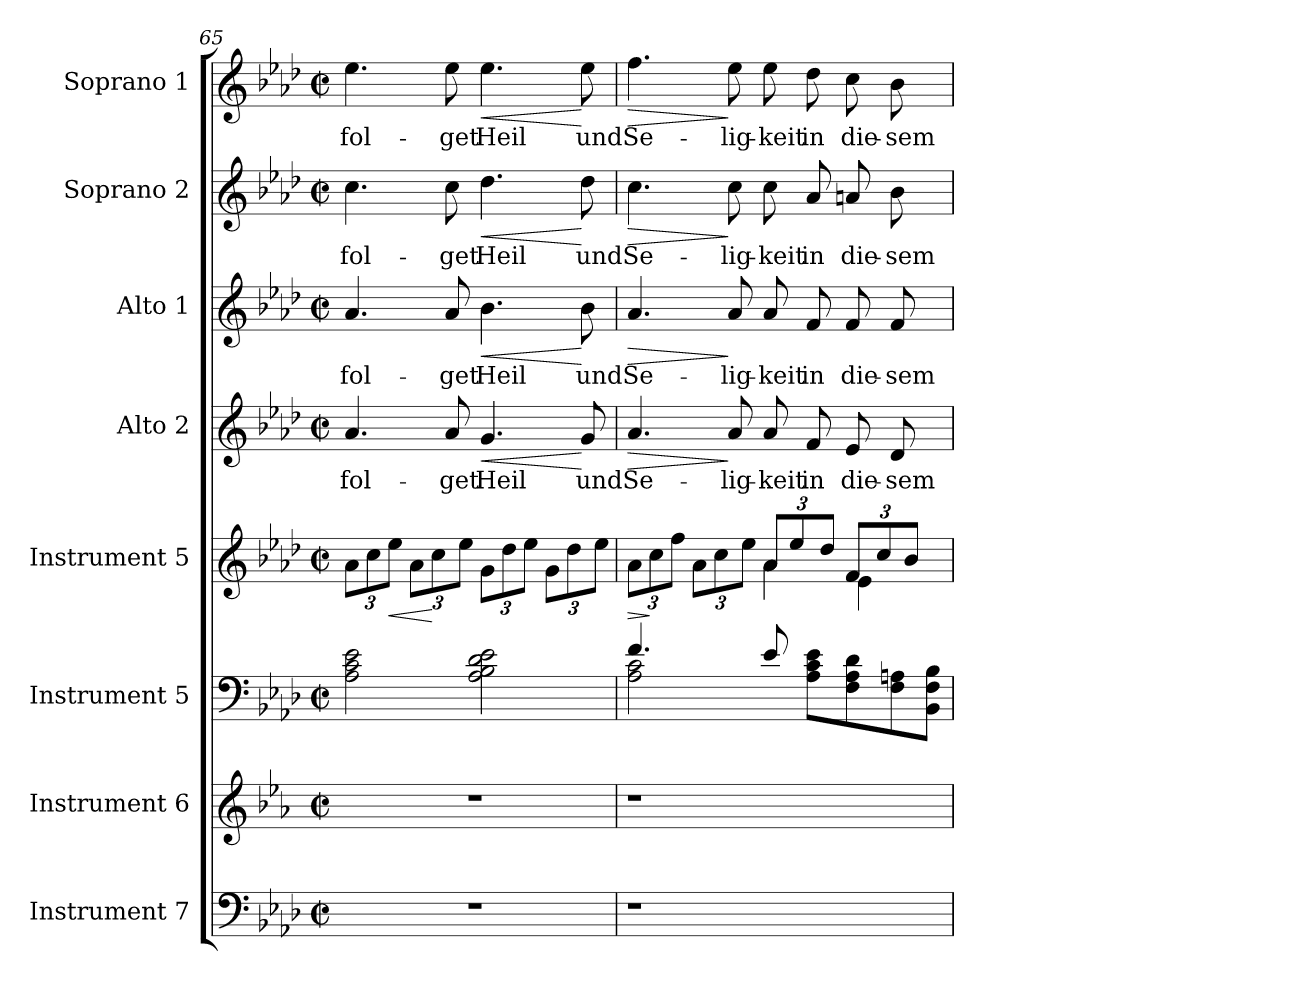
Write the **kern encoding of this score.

**kern	**kern	**kern	**kern	**dynam	**kern	**text	**dynam	**kern	**text	**dynam	**kern	**text	**dynam	**kern	**text	**dynam
*part8	*part7	*part6	*part5	*part5	*part4	*part4	*part4	*part3	*part3	*part3	*part2	*part2	*part2	*part1	*part1	*part1
*staff8	*staff7	*staff6	*staff5	*staff5	*staff4	*staff4	*staff4	*staff3	*staff3	*staff3	*staff2	*staff2	*staff2	*staff1	*staff1	*staff1
*I"Instrument 7	*I"Instrument 6	*I"Instrument 5	*I"Instrument 5	*	*I"Alto 2	*	*	*I"Alto 1	*	*	*I"Soprano 2	*	*	*I"Soprano 1	*	*
*clefF4	*clefG2	*clefF4	*clefG2	*	*clefG2	*	*	*clefG2	*	*	*clefG2	*	*	*clefG2	*	*
*k[b-e-a-d-]	*k[b-e-a-]	*k[b-e-a-d-]	*k[b-e-a-d-]	*	*k[b-e-a-d-]	*	*	*k[b-e-a-d-]	*	*	*k[b-e-a-d-]	*	*	*k[b-e-a-d-]	*	*
*A-:	*E-:	*A-:	*A-:	*	*A-:	*	*	*A-:	*	*	*A-:	*	*	*A-:	*	*
*M2/2	*M2/2	*M2/2	*M2/2	*	*M2/2	*	*	*M2/2	*	*	*M2/2	*	*	*M2/2	*	*
*met(c|)	*met(c|)	*met(c|)	*met(c|)	*	*met(c|)	*	*	*met(c|)	*	*	*met(c|)	*	*	*met(c|)	*	*
*	*	*	*Xbrackettup	*	*	*	*	*	*	*	*	*	*	*	*	*
=65	=65	=65	=65	=65	=65	=65	=65	=65	=65	=65	=65	=65	=65	=65	=65	=65
!	!	!	!	!	!	!LO:LY:b:cj	!	!	!LO:LY:b:cj	!	!	!LO:LY:b:cj	!	!	!LO:LY:b:cj	!
1r	1r	2c\ 2A-\ 2e-\	12a-\L	.	4.a-/	fol-	.	4.a-/	fol-	.	4.cc\	fol-	.	4.ee-\	fol-	.
.	.	.	12cc\	.	.	.	.	.	.	.	.	.	.	.	.	.
!	!	!	!	!LO:HP:b	!	!	!	!	!	!	!	!	!	!	!	!
.	.	.	12ee-\J	<	.	.	.	.	.	.	.	.	.	.	.	.
.	.	.	12a-\L	.	.	.	.	.	.	.	.	.	.	.	.	.
.	.	.	12cc\	[	.	.	.	.	.	.	.	.	.	.	.	.
!	!	!	!	!	!	!LO:LY:b:cj	!	!	!LO:LY:b:cj	!	!	!LO:LY:b:cj	!	!	!LO:LY:b:cj	!
.	.	.	.	.	8a-/	-get	.	8a-/	-get	.	8cc\	-get	.	8ee-\	-get	.
.	.	.	12ee-\J	.	.	.	.	.	.	.	.	.	.	.	.	.
!	!	!	!	!	!	!LO:LY:b:cj	!LO:HP:b	!	!LO:LY:b:cj	!LO:HP:b	!	!LO:LY:b:cj	!LO:HP:b	!	!LO:LY:b:cj	!LO:HP:b
.	.	2e-\ 2d-\ 2A-\ 2B-\	12g\L	.	4.g/	Heil	<	4.b-\	Heil	<	4.dd-\	Heil	<	4.ee-\	Heil	<
.	.	.	12dd-\	.	.	.	.	.	.	.	.	.	.	.	.	.
.	.	.	12ee-\J	.	.	.	.	.	.	.	.	.	.	.	.	.
.	.	.	12g\L	.	.	.	.	.	.	.	.	.	.	.	.	.
.	.	.	12dd-\	.	.	.	.	.	.	.	.	.	.	.	.	.
!	!	!	!	!	!	!LO:LY:b:cj	!	!	!LO:LY:b:cj	!	!	!LO:LY:b:cj	!	!	!LO:LY:b:cj	!
.	.	.	.	.	8g/	und	[	8b-\	und	[	8dd-\	und	[	8ee-\	und	[
.	.	.	12ee-\J	.	.	.	.	.	.	.	.	.	.	.	.	.
=66	=66	=66	=66	=66	=66	=66	=66	=66	=66	=66	=66	=66	=66	=66	=66	=66
*	*	*^	*^	*	*	*	*	*	*	*	*	*	*	*	*	*
!	!	!	!	!	!	!LO:HP:b	!	!LO:LY:b:cj	!LO:HP:b	!	!LO:LY:b:cj	!LO:HP:b	!	!LO:LY:b:cj	!LO:HP:b	!	!LO:LY:b:cj	!LO:HP:b
1r	1r	2c\ 2A-\	4.f/	2ryy	12a-\L	>	4.a-/	Se-	>	4.a-/	Se-	>	4.cc\	Se-	>	4.ff\	Se-	>
.	.	.	.	.	12cc\	]	.	.	.	.	.	.	.	.	.	.	.	.
.	.	.	.	.	12ff\J	.	.	.	.	.	.	.	.	.	.	.	.	.
.	.	.	.	.	12a-\L	.	.	.	.	.	.	.	.	.	.	.	.	.
.	.	.	.	.	12cc\	.	.	.	.	.	.	.	.	.	.	.	.	.
!	!	!	!	!	!	!	!	!LO:LY:b:cj	!	!	!LO:LY:b:cj	!	!	!LO:LY:b:cj	!	!	!LO:LY:b:cj	!
.	.	.	2.ryy	.	.	.	8a-/	-lig-	]	8a-/	-lig-	]	8cc\	-lig-	]	8ee-\	-lig-	]
.	.	.	.	.	12ee-\J	.	.	.	.	.	.	.	.	.	.	.	.	.
!	!	!	!	!	!	!	!	!LO:LY:b:cj	!	!	!LO:LY:b:cj	!	!	!LO:LY:b:cj	!	!	!LO:LY:b:cj	!
.	.	8e-/	.	12a-/L	4a-\	.	8a-/	-keit	.	8a-/	-keit	.	8cc\	-keit	.	8ee-\	-keit	.
.	.	.	.	12ee-/	.	.	.	.	.	.	.	.	.	.	.	.	.	.
!	!	!	!	!	!	!	!	!LO:LY:b:cj	!	!	!LO:LY:b:cj	!	!	!LO:LY:b:cj	!	!	!LO:LY:b:cj	!
.	.	8c\ 8A-\ 8e-\L	.	.	.	.	8f/	in	.	8f/	in	.	8a-/	in	.	8dd-\	in	.
.	.	.	.	12dd-/J	.	.	.	.	.	.	.	.	.	.	.	.	.	.
!	!	!	!	!	!	!	!	!LO:LY:b:cj	!	!	!LO:LY:b:cj	!	!	!LO:LY:b:cj	!	!	!LO:LY:b:cj	!
.	.	8d-\ 8A-\ 8F\	.	12f/L	4e-\	.	8e-/	die-	.	8f/	die-	.	8an/	die-	.	8cc\	die-	.
.	.	.	.	12cc/	.	.	.	.	.	.	.	.	.	.	.	.	.	.
!	!	!	!	!	!	!	!	!LO:LY:b:cj	!	!	!LO:LY:b:cj	!	!	!LO:LY:b:cj	!	!	!LO:LY:b:cj	!
.	.	8An\ 8F\	.	.	.	.	8d-/	-sem	.	8f/	-sem	.	8b-\	-sem	.	8b-\	-sem	.
.	.	.	.	12b-/J	.	.	.	.	.	.	.	.	.	.	.	.	.	.
8ryy	8ryy	8B-\ 8BB-\ 8F\J	.	8ryy	8ryy	.	8ryy	.	.	8ryy	.	.	8ryy	.	.	8ryy	.	.
*	*	*v	*v	*	*	*	*	*	*	*	*	*	*	*	*	*	*	*
*	*	*	*v	*v	*	*	*	*	*	*	*	*	*	*	*	*	*
=	=	=	=	=	=	=	=	=	=	=	=	=	=	=	=	=
*-	*-	*-	*-	*-	*-	*-	*-	*-	*-	*-	*-	*-	*-	*-	*-	*-
